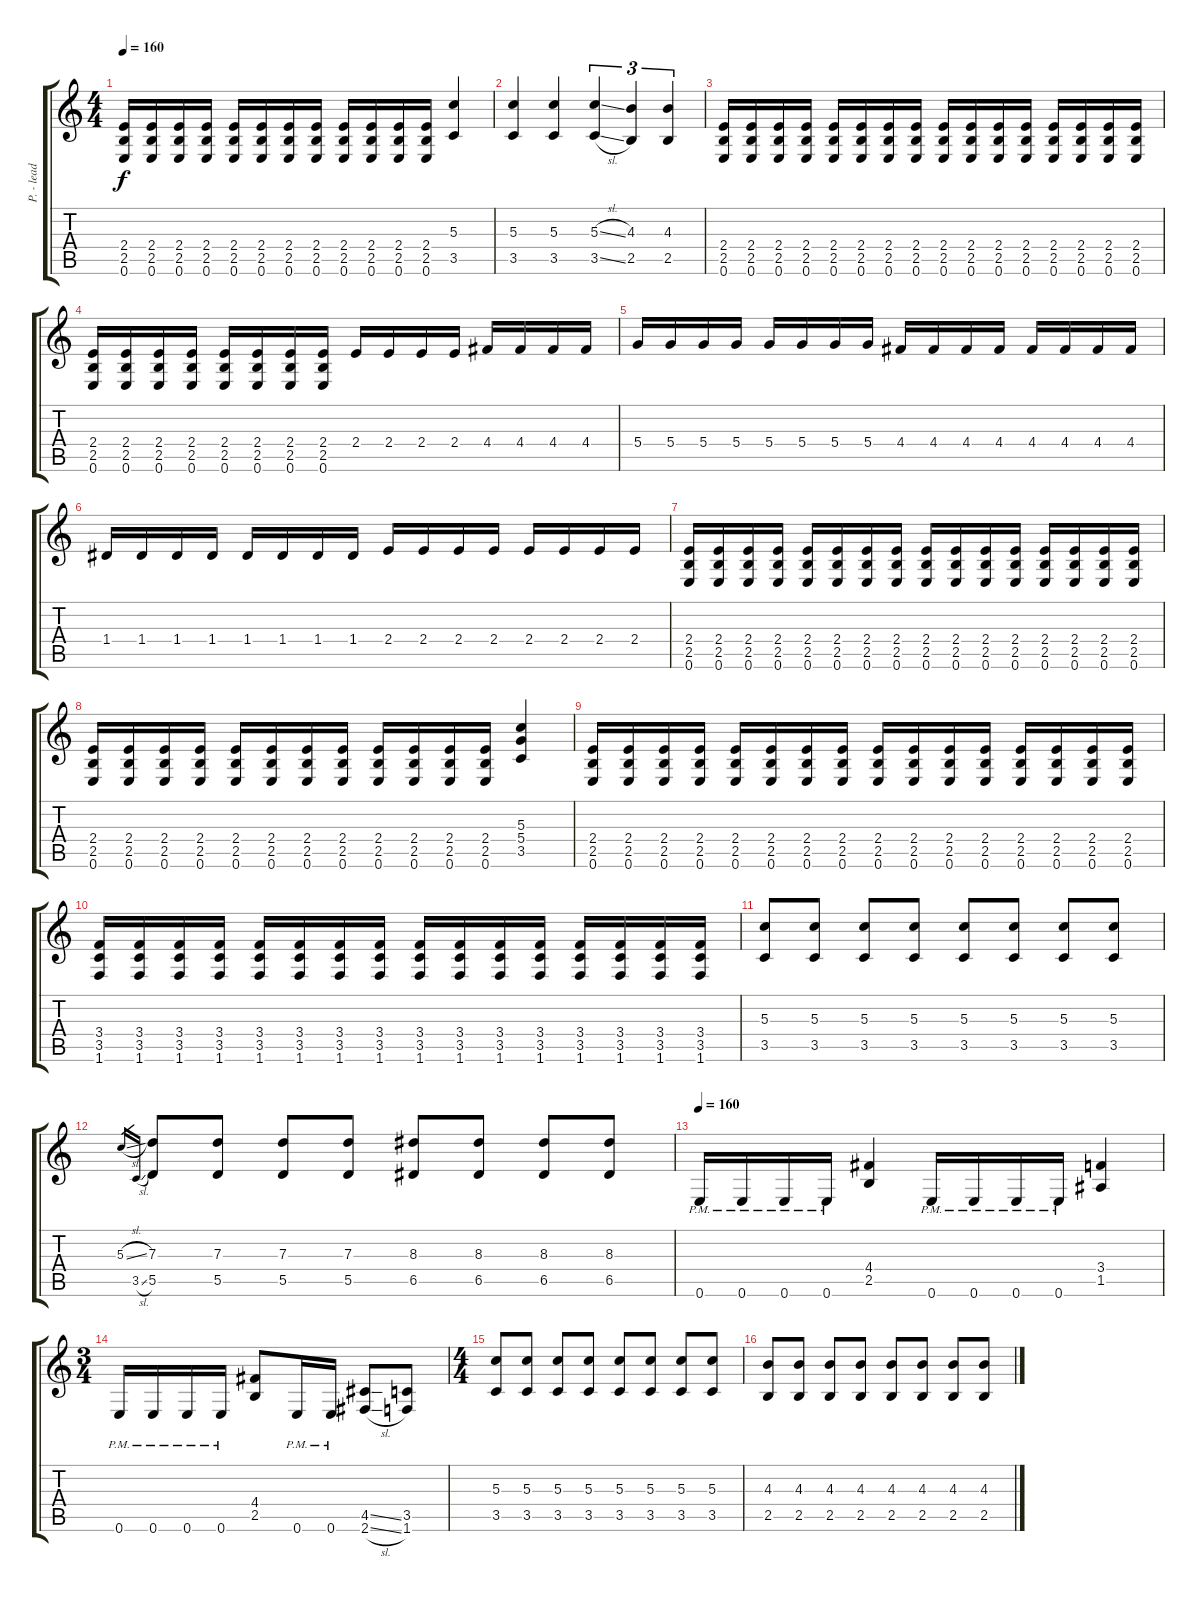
\track ("P. - lead guitar" "P. - lead ") {instrument distortionguitar}
\staff {score tabs}
\tuning (E4 B3 G3 D3 A2 E2) {hide}
\ts (4 4)
\tempo 160
\clef g2
\ks c
(2.4 2.5 0.6).16{dy f} (2.4 2.5 0.6).16 (2.4 2.5 0.6).16 (2.4 2.5 0.6).16 (2.4 2.5 0.6).16 (2.4 2.5 0.6).16 (2.4 2.5 0.6).16 (2.4 2.5 0.6).16 (2.4 2.5 0.6).16 (2.4 2.5 0.6).16 (2.4 2.5 0.6).16 (2.4 2.5 0.6).16 (5.3 3.5).4 |
(5.3 3.5).4 (5.3 3.5).4 (5.3{sl} 3.5{sl}).4{tu (3 2)} (4.3 2.5).4{tu (3 2)} (4.3 2.5).4{tu (3 2)} |
(2.4 2.5 0.6).16 (2.4 2.5 0.6).16 (2.4 2.5 0.6).16 (2.4 2.5 0.6).16 (2.4 2.5 0.6).16 (2.4 2.5 0.6).16 (2.4 2.5 0.6).16 (2.4 2.5 0.6).16 (2.4 2.5 0.6).16 (2.4 2.5 0.6).16 (2.4 2.5 0.6).16 (2.4 2.5 0.6).16 (2.4 2.5 0.6).16 (2.4 2.5 0.6).16 (2.4 2.5 0.6).16 (2.4 2.5 0.6).16 |
(2.4 2.5 0.6).16 (2.4 2.5 0.6).16 (2.4 2.5 0.6).16 (2.4 2.5 0.6).16 (2.4 2.5 0.6).16 (2.4 2.5 0.6).16 (2.4 2.5 0.6).16 (2.4 2.5 0.6).16 2.4.16 2.4.16 2.4.16 2.4.16 4.4.16 4.4.16 4.4.16 4.4.16 |
5.4.16 5.4.16 5.4.16 5.4.16 5.4.16 5.4.16 5.4.16 5.4.16 4.4.16 4.4.16 4.4.16 4.4.16 4.4.16 4.4.16 4.4.16 4.4.16 |
1.4.16 1.4.16 1.4.16 1.4.16 1.4.16 1.4.16 1.4.16 1.4.16 2.4.16 2.4.16 2.4.16 2.4.16 2.4.16 2.4.16 2.4.16 2.4.16 |
(2.4 2.5 0.6).16 (2.4 2.5 0.6).16 (2.4 2.5 0.6).16 (2.4 2.5 0.6).16 (2.4 2.5 0.6).16 (2.4 2.5 0.6).16 (2.4 2.5 0.6).16 (2.4 2.5 0.6).16 (2.4 2.5 0.6).16 (2.4 2.5 0.6).16 (2.4 2.5 0.6).16 (2.4 2.5 0.6).16 (2.4 2.5 0.6).16 (2.4 2.5 0.6).16 (2.4 2.5 0.6).16 (2.4 2.5 0.6).16 |
(2.4 2.5 0.6).16 (2.4 2.5 0.6).16 (2.4 2.5 0.6).16 (2.4 2.5 0.6).16 (2.4 2.5 0.6).16 (2.4 2.5 0.6).16 (2.4 2.5 0.6).16 (2.4 2.5 0.6).16 (2.4 2.5 0.6).16 (2.4 2.5 0.6).16 (2.4 2.5 0.6).16 (2.4 2.5 0.6).16 (5.3 5.4 3.5).4 |
(2.4 2.5 0.6).16 (2.4 2.5 0.6).16 (2.4 2.5 0.6).16 (2.4 2.5 0.6).16 (2.4 2.5 0.6).16 (2.4 2.5 0.6).16 (2.4 2.5 0.6).16 (2.4 2.5 0.6).16 (2.4 2.5 0.6).16 (2.4 2.5 0.6).16 (2.4 2.5 0.6).16 (2.4 2.5 0.6).16 (2.4 2.5 0.6).16 (2.4 2.5 0.6).16 (2.4 2.5 0.6).16 (2.4 2.5 0.6).16 |
(3.4 3.5 1.6).16 (3.4 3.5 1.6).16 (3.4 3.5 1.6).16 (3.4 3.5 1.6).16 (3.4 3.5 1.6).16 (3.4 3.5 1.6).16 (3.4 3.5 1.6).16 (3.4 3.5 1.6).16 (3.4 3.5 1.6).16 (3.4 3.5 1.6).16 (3.4 3.5 1.6).16 (3.4 3.5 1.6).16 (3.4 3.5 1.6).16 (3.4 3.5 1.6).16 (3.4 3.5 1.6).16 (3.4 3.5 1.6).16 |
(5.3 3.5).8 (5.3 3.5).8 (5.3 3.5).8 (5.3 3.5).8 (5.3 3.5).8 (5.3 3.5).8 (5.3 3.5).8 (5.3 3.5).8 |
5.3{sl}.16{gr} 3.5{sl}.16{gr} (7.3 5.5).8 (7.3 5.5).8 (7.3 5.5).8 (7.3 5.5).8 (8.3 6.5).8 (8.3 6.5).8 (8.3 6.5).8 (8.3 6.5).8 |
\tempo 160
0.6{pm}.16 0.6{pm}.16 0.6{pm}.16 0.6{pm}.16 (4.4 2.5).4 0.6{pm}.16 0.6{pm}.16 0.6{pm}.16 0.6{pm}.16 (3.4 1.5).4 |
\ts (3 4)
0.6{pm}.16 0.6{pm}.16 0.6{pm}.16 0.6{pm}.16 (4.4 2.5).8 0.6{pm}.16 0.6{pm}.16 (4.5{ss} 2.6{sl}).8 (3.5 1.6).8 |
\ts (4 4)
(5.3 3.5).8 (5.3 3.5).8 (5.3 3.5).8 (5.3 3.5).8 (5.3 3.5).8 (5.3 3.5).8 (5.3 3.5).8 (5.3 3.5).8 |
(4.3 2.5).8 (4.3 2.5).8 (4.3 2.5).8 (4.3 2.5).8 (4.3 2.5).8 (4.3 2.5).8 (4.3 2.5).8 (4.3 2.5).8
